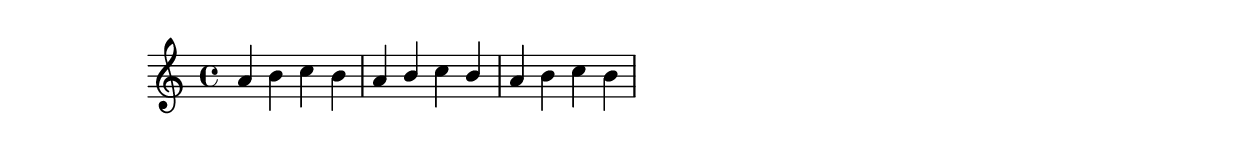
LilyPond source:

%% Do not edit this file; it is auto-generated from LSR http://lsr.dsi.unimi.it
%% This file is in the public domain.
\version "2.11.66"

\header {
  lsrtags = "editorial-annotations"

  texidoces = "
La dirección predeterminada de las plicas sobre la tercera línea
del pentagrama está determinada por la propiedad
@code{neutral-direction} del objeto @code{Stem}.

"
  doctitlees = "Dirección predeterminada de las plicas sobre la tercera línea del pentagrama"

  texidoc = "
The default direction of stems on the center line of the staff is set
by the @code{Stem} property @code{neutral-direction}.

"
  doctitle = "Default direction of stems on the center line of the staff"
} % begin verbatim

\relative c'' {
  a4 b c b
  \override Stem #'neutral-direction = #up
  a4 b c b
  \override Stem #'neutral-direction = #down
  a4 b c b
}
